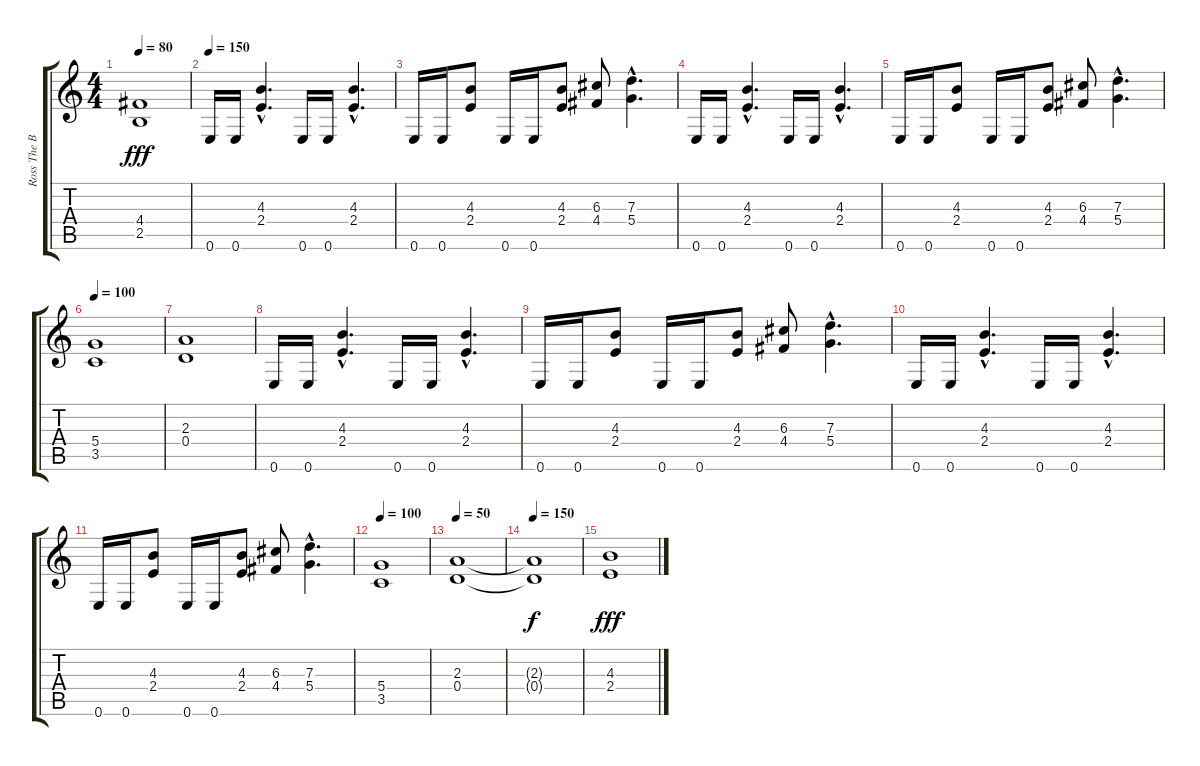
\track ("Ross The Boss" "Ross The B") {instrument distortionguitar}
\staff {score tabs}
\tuning (E4 B3 G3 D3 A2 E2) {hide}
\ts (4 4)
\tempo 80
\clef g2
\ks c
(4.4 2.5).1{dy fff} |
\tempo 150
0.6.16 0.6.16 (4.3{hac} 2.4{hac}).4{d} 0.6.16 0.6.16 (4.3{hac} 2.4{hac}).4{d} |
0.6.16 0.6.16 (4.3 2.4).8 0.6.16 0.6.16 (4.3 2.4).8 (6.3 4.4).8 (7.3{hac} 5.4{hac}).4{d} |
0.6.16 0.6.16 (4.3{hac} 2.4{hac}).4{d} 0.6.16 0.6.16 (4.3{hac} 2.4{hac}).4{d} |
0.6.16 0.6.16 (4.3 2.4).8 0.6.16 0.6.16 (4.3 2.4).8 (6.3 4.4).8 (7.3{hac} 5.4{hac}).4{d} |
\tempo 100
(5.4 3.5).1 |
(2.3 0.4).1 |
0.6.16 0.6.16 (4.3{hac} 2.4{hac}).4{d} 0.6.16 0.6.16 (4.3{hac} 2.4{hac}).4{d} |
0.6.16 0.6.16 (4.3 2.4).8 0.6.16 0.6.16 (4.3 2.4).8 (6.3 4.4).8 (7.3{hac} 5.4{hac}).4{d} |
0.6.16 0.6.16 (4.3{hac} 2.4{hac}).4{d} 0.6.16 0.6.16 (4.3{hac} 2.4{hac}).4{d} |
0.6.16 0.6.16 (4.3 2.4).8 0.6.16 0.6.16 (4.3 2.4).8 (6.3 4.4).8 (7.3{hac} 5.4{hac}).4{d} |
\tempo 100
(5.4 3.5).1 |
\tempo 50
(2.3 0.4).1 |
\tempo 150
(2.3{t} 0.4{t}).1{dy f} |
(4.3 2.4).1{dy fff}
